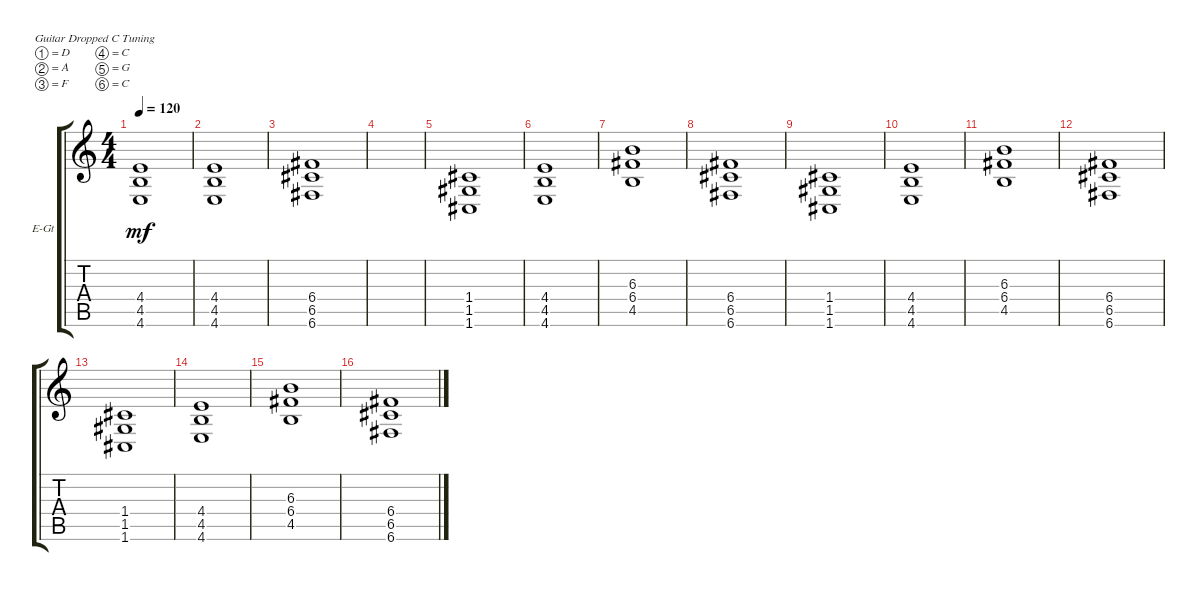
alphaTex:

\defaultSystemsLayout 4
\bracketExtendMode groupsimilarinstruments
\firstSystemTrackNameOrientation horizontal
\otherSystemsTrackNameOrientation horizontal
\track ("Electric Guitar" "E-Gt") {instrument distortionguitar}
\staff {score tabs}
\tuning (D4 A3 F3 C3 G2 C2)
\ts (4 4)
\tempo 120
\clef g2
\ks c
(4.6 4.5 4.4).1{dy mf} |
(4.6 4.5 4.4).1 |
(6.6 6.5 6.4).1 |
|
(1.6 1.5 1.4).1 |
(4.6 4.5 4.4).1 |
(4.5 6.4 6.3).1 |
(6.6 6.5 6.4).1 |
(1.6 1.5 1.4).1 |
(4.6 4.5 4.4).1 |
(4.5 6.4 6.3).1 |
(6.6 6.5 6.4).1 |
(1.6 1.5 1.4).1 |
(4.6 4.5 4.4).1 |
(4.5 6.4 6.3).1 |
(6.6 6.5 6.4).1
